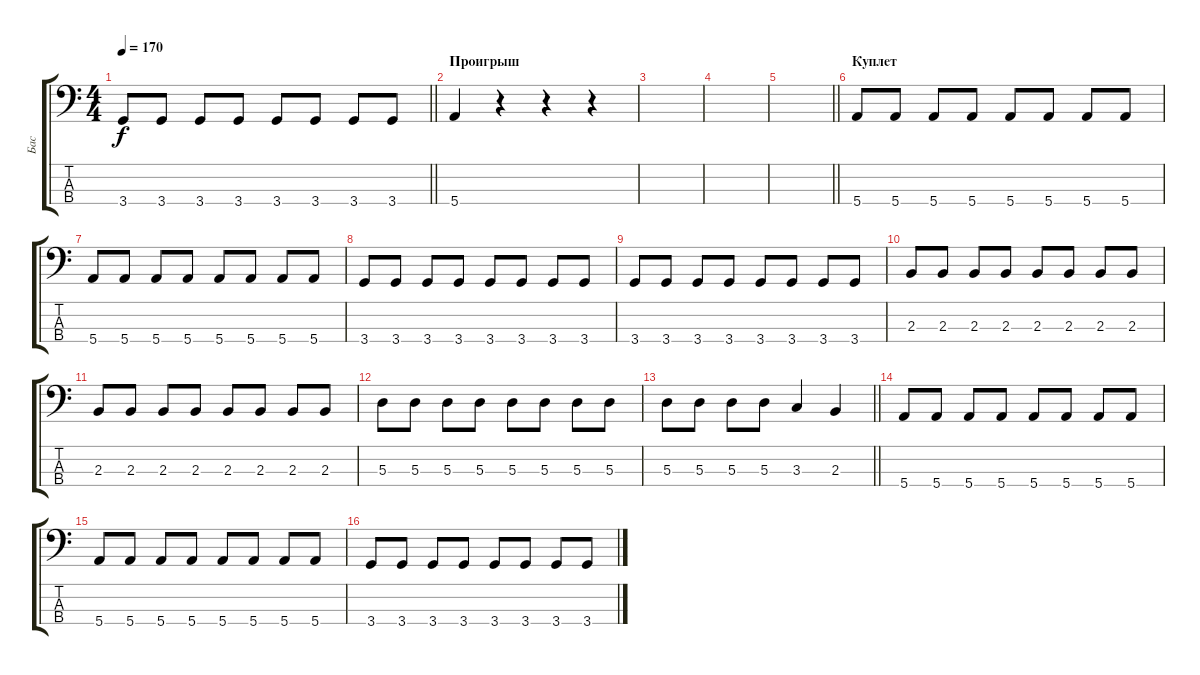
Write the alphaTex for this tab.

\track ("Бас" "Бас") {instrument electricbassfinger}
\staff {score tabs}
\tuning (G2 D2 A1 E1) {hide}
\ts (4 4)
\tempo 170
\clef f4
\barLineRight lightlight
\ks c
3.4.8{dy f} 3.4.8 3.4.8 3.4.8 3.4.8 3.4.8 3.4.8 3.4.8 |
\section ("" "Проигрыш")
5.4.4 r.4 r.4 r.4 |
|
|
\barLineRight lightlight
|
\section ("" "Куплет")
5.4.8 5.4.8 5.4.8 5.4.8 5.4.8 5.4.8 5.4.8 5.4.8 |
5.4.8 5.4.8 5.4.8 5.4.8 5.4.8 5.4.8 5.4.8 5.4.8 |
3.4.8 3.4.8 3.4.8 3.4.8 3.4.8 3.4.8 3.4.8 3.4.8 |
3.4.8 3.4.8 3.4.8 3.4.8 3.4.8 3.4.8 3.4.8 3.4.8 |
2.3.8 2.3.8 2.3.8 2.3.8 2.3.8 2.3.8 2.3.8 2.3.8 |
2.3.8 2.3.8 2.3.8 2.3.8 2.3.8 2.3.8 2.3.8 2.3.8 |
5.3.8 5.3.8 5.3.8 5.3.8 5.3.8 5.3.8 5.3.8 5.3.8 |
\barLineRight lightlight
5.3.8 5.3.8 5.3.8 5.3.8 3.3.4 2.3.4 |
5.4.8 5.4.8 5.4.8 5.4.8 5.4.8 5.4.8 5.4.8 5.4.8 |
5.4.8 5.4.8 5.4.8 5.4.8 5.4.8 5.4.8 5.4.8 5.4.8 |
3.4.8 3.4.8 3.4.8 3.4.8 3.4.8 3.4.8 3.4.8 3.4.8
